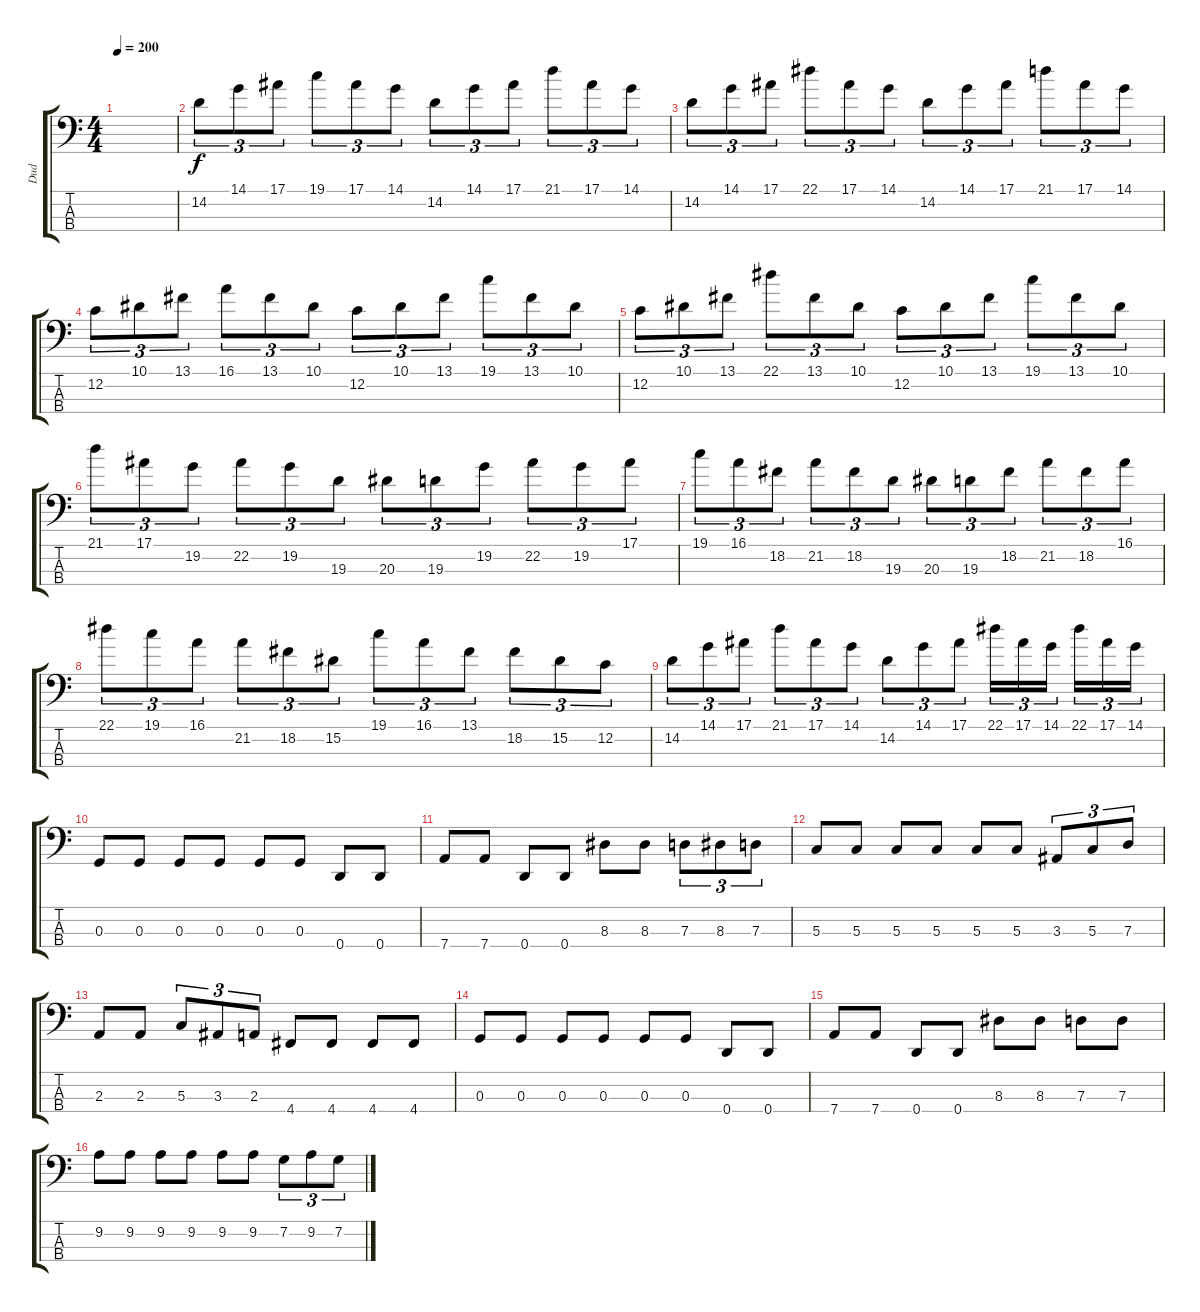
\track ("Dud" "Dud") {instrument slapbass1}
\staff {score tabs}
\tuning (F2 C2 G1 D1) {hide}
\ts (4 4)
\tempo 200
\clef f4
\ks c
|
14.2.8{tu (3 2)} 14.1.8{tu (3 2)} 17.1.8{tu (3 2)} 19.1.8{tu (3 2)} 17.1.8{tu (3 2)} 14.1.8{tu (3 2)} 14.2.8{tu (3 2)} 14.1.8{tu (3 2)} 17.1.8{tu (3 2)} 21.1.8{tu (3 2)} 17.1.8{tu (3 2)} 14.1.8{tu (3 2)} |
14.2.8{tu (3 2)} 14.1.8{tu (3 2)} 17.1.8{tu (3 2)} 22.1.8{tu (3 2)} 17.1.8{tu (3 2)} 14.1.8{tu (3 2)} 14.2.8{tu (3 2)} 14.1.8{tu (3 2)} 17.1.8{tu (3 2)} 21.1.8{tu (3 2)} 17.1.8{tu (3 2)} 14.1.8{tu (3 2)} |
12.2.8{tu (3 2)} 10.1.8{tu (3 2)} 13.1.8{tu (3 2)} 16.1.8{tu (3 2)} 13.1.8{tu (3 2)} 10.1.8{tu (3 2)} 12.2.8{tu (3 2)} 10.1.8{tu (3 2)} 13.1.8{tu (3 2)} 19.1.8{tu (3 2)} 13.1.8{tu (3 2)} 10.1.8{tu (3 2)} |
12.2.8{tu (3 2)} 10.1.8{tu (3 2)} 13.1.8{tu (3 2)} 22.1.8{tu (3 2)} 13.1.8{tu (3 2)} 10.1.8{tu (3 2)} 12.2.8{tu (3 2)} 10.1.8{tu (3 2)} 13.1.8{tu (3 2)} 19.1.8{tu (3 2)} 13.1.8{tu (3 2)} 10.1.8{tu (3 2)} |
21.1.8{tu (3 2)} 17.1.8{tu (3 2)} 19.2.8{tu (3 2)} 22.2.8{tu (3 2)} 19.2.8{tu (3 2)} 19.3.8{tu (3 2)} 20.3.8{tu (3 2)} 19.3.8{tu (3 2)} 19.2.8{tu (3 2)} 22.2.8{tu (3 2)} 19.2.8{tu (3 2)} 17.1.8{tu (3 2)} |
19.1.8{tu (3 2)} 16.1.8{tu (3 2)} 18.2.8{tu (3 2)} 21.2.8{tu (3 2)} 18.2.8{tu (3 2)} 19.3.8{tu (3 2)} 20.3.8{tu (3 2)} 19.3.8{tu (3 2)} 18.2.8{tu (3 2)} 21.2.8{tu (3 2)} 18.2.8{tu (3 2)} 16.1.8{tu (3 2)} |
22.1.8{tu (3 2)} 19.1.8{tu (3 2)} 16.1.8{tu (3 2)} 21.2.8{tu (3 2)} 18.2.8{tu (3 2)} 15.2.8{tu (3 2)} 19.1.8{tu (3 2)} 16.1.8{tu (3 2)} 13.1.8{tu (3 2)} 18.2.8{tu (3 2)} 15.2.8{tu (3 2)} 12.2.8{tu (3 2)} |
14.2.8{tu (3 2)} 14.1.8{tu (3 2)} 17.1.8{tu (3 2)} 21.1.8{tu (3 2)} 17.1.8{tu (3 2)} 14.1.8{tu (3 2)} 14.2.8{tu (3 2)} 14.1.8{tu (3 2)} 17.1.8{tu (3 2)} 22.1.16{tu (3 2)} 17.1.16{tu (3 2)} 14.1.16{tu (3 2) beam splitsecondary} 22.1.16{tu (3 2)} 17.1.16{tu (3 2)} 14.1.16{tu (3 2)} |
0.3.8 0.3.8 0.3.8 0.3.8 0.3.8 0.3.8 0.4.8 0.4.8 |
7.4.8 7.4.8 0.4.8 0.4.8 8.3.8 8.3.8 7.3.8{tu (3 2)} 8.3.8{tu (3 2)} 7.3.8{tu (3 2)} |
5.3.8 5.3.8 5.3.8 5.3.8 5.3.8 5.3.8 3.3.8{tu (3 2)} 5.3.8{tu (3 2)} 7.3.8{tu (3 2)} |
2.3.8 2.3.8 5.3.8{tu (3 2)} 3.3.8{tu (3 2)} 2.3.8{tu (3 2)} 4.4.8 4.4.8 4.4.8 4.4.8 |
0.3.8 0.3.8 0.3.8 0.3.8 0.3.8 0.3.8 0.4.8 0.4.8 |
7.4.8 7.4.8 0.4.8 0.4.8 8.3.8 8.3.8 7.3.8 7.3.8 |
9.2.8 9.2.8 9.2.8 9.2.8 9.2.8 9.2.8 7.2.8{tu (3 2)} 9.2.8{tu (3 2)} 7.2.8{tu (3 2)}
